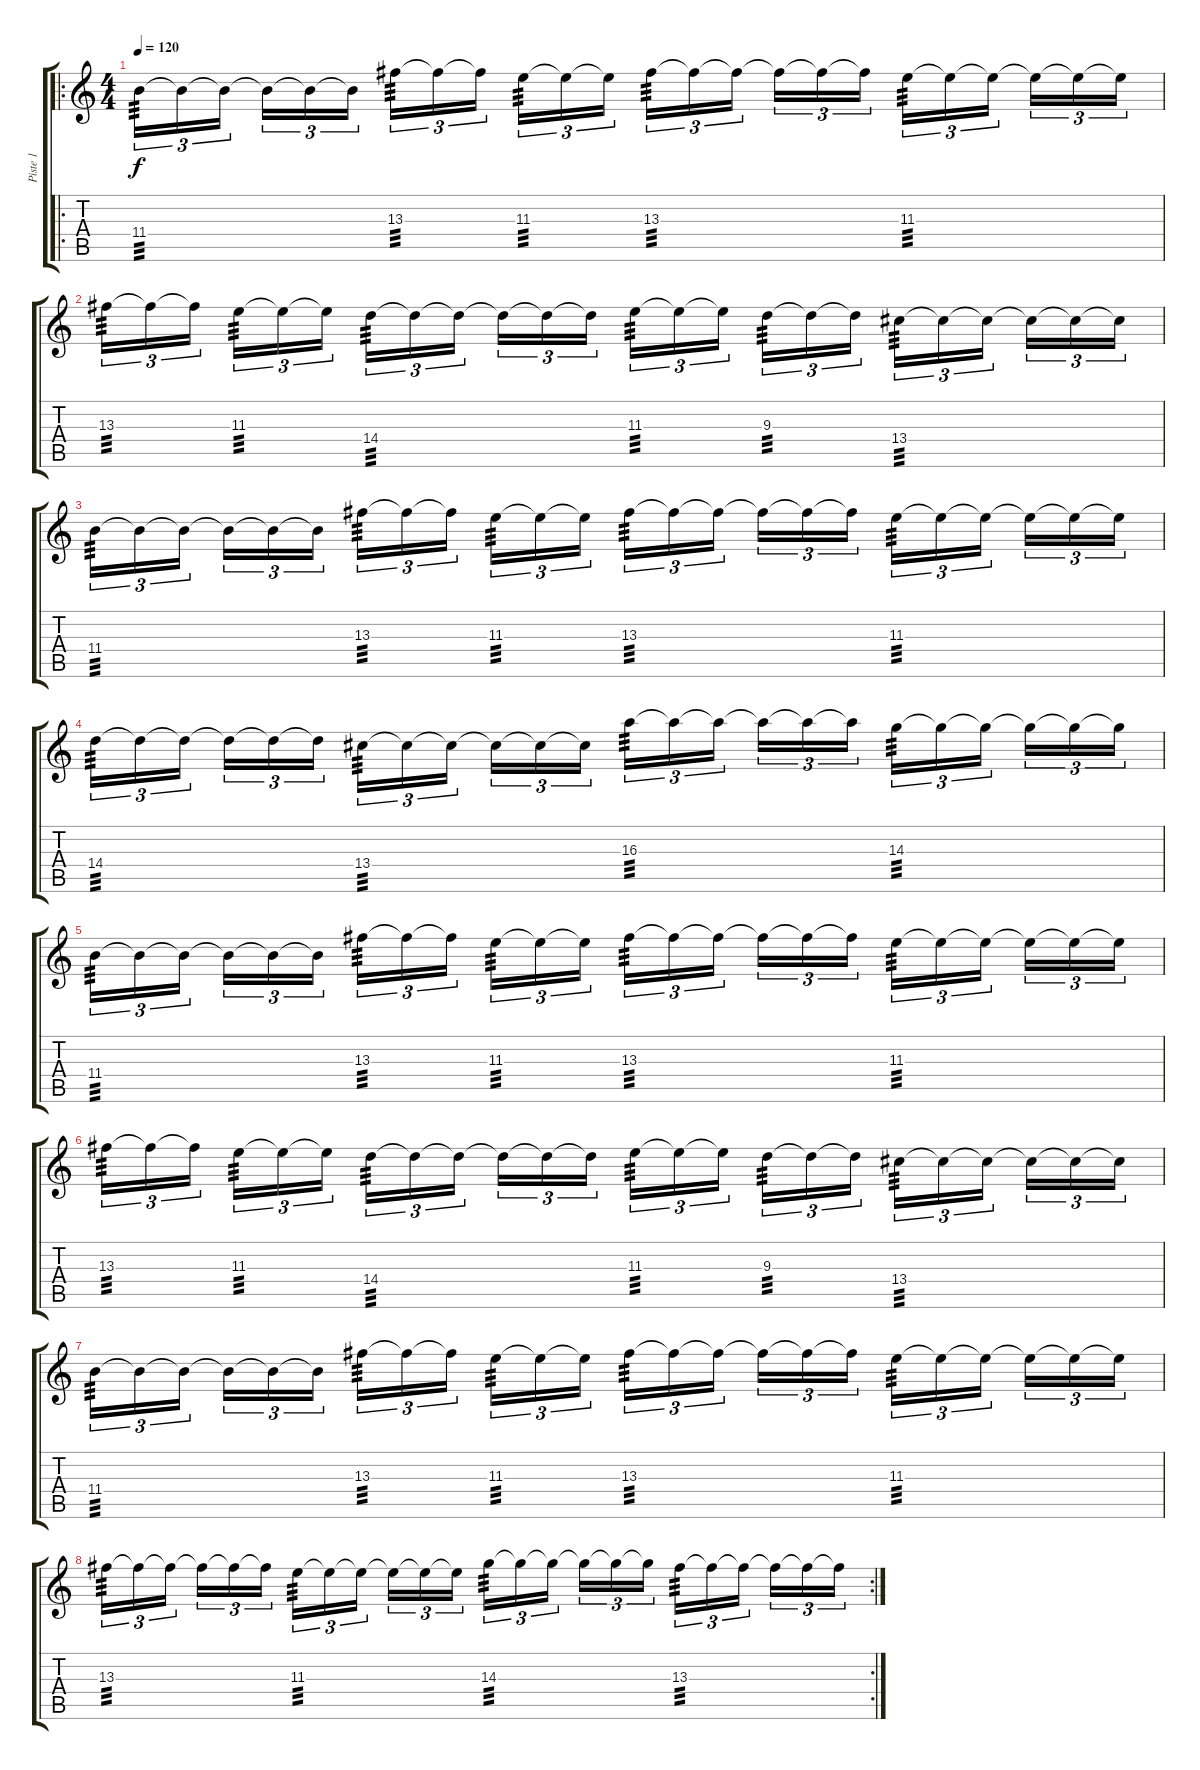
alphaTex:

\track ("Piste 1" "Piste 1") {instrument distortionguitar}
\staff {score tabs}
\tuning (D4 A3 F3 C3 G2 D2) {hide}
\ro
\ts (4 4)
\tempo 120
\clef g2
\ks c
11.4.16{tu (3 2) tp 3 dy f} 11.4{t}.16{tu (3 2)} 11.4{t}.16{tu (3 2) beam splitsecondary} 11.4{t}.16{tu (3 2)} 11.4{t}.16{tu (3 2)} 11.4{t}.16{tu (3 2)} 13.3.16{tu (3 2) tp 3} 13.3{t}.16{tu (3 2)} 13.3{t}.16{tu (3 2) beam splitsecondary} 11.3.16{tu (3 2) tp 3} 11.3{t}.16{tu (3 2)} 11.3{t}.16{tu (3 2)} 13.3.16{tu (3 2) tp 3} 13.3{t}.16{tu (3 2)} 13.3{t}.16{tu (3 2) beam splitsecondary} 13.3{t}.16{tu (3 2)} 13.3{t}.16{tu (3 2)} 13.3{t}.16{tu (3 2)} 11.3.16{tu (3 2) tp 3} 11.3{t}.16{tu (3 2)} 11.3{t}.16{tu (3 2) beam splitsecondary} 11.3{t}.16{tu (3 2)} 11.3{t}.16{tu (3 2)} 11.3{t}.16{tu (3 2)} |
13.3.16{tu (3 2) tp 3} 13.3{t}.16{tu (3 2)} 13.3{t}.16{tu (3 2) beam splitsecondary} 11.3.16{tu (3 2) tp 3} 11.3{t}.16{tu (3 2)} 11.3{t}.16{tu (3 2)} 14.4.16{tu (3 2) tp 3} 14.4{t}.16{tu (3 2)} 14.4{t}.16{tu (3 2) beam splitsecondary} 14.4{t}.16{tu (3 2)} 14.4{t}.16{tu (3 2)} 14.4{t}.16{tu (3 2)} 11.3.16{tu (3 2) tp 3} 11.3{t}.16{tu (3 2)} 11.3{t}.16{tu (3 2) beam splitsecondary} 9.3.16{tu (3 2) tp 3} 9.3{t}.16{tu (3 2)} 9.3{t}.16{tu (3 2)} 13.4.16{tu (3 2) tp 3} 13.4{t}.16{tu (3 2)} 13.4{t}.16{tu (3 2) beam splitsecondary} 13.4{t}.16{tu (3 2)} 13.4{t}.16{tu (3 2)} 13.4{t}.16{tu (3 2)} |
11.4.16{tu (3 2) tp 3} 11.4{t}.16{tu (3 2)} 11.4{t}.16{tu (3 2) beam splitsecondary} 11.4{t}.16{tu (3 2)} 11.4{t}.16{tu (3 2)} 11.4{t}.16{tu (3 2)} 13.3.16{tu (3 2) tp 3} 13.3{t}.16{tu (3 2)} 13.3{t}.16{tu (3 2) beam splitsecondary} 11.3.16{tu (3 2) tp 3} 11.3{t}.16{tu (3 2)} 11.3{t}.16{tu (3 2)} 13.3.16{tu (3 2) tp 3} 13.3{t}.16{tu (3 2)} 13.3{t}.16{tu (3 2) beam splitsecondary} 13.3{t}.16{tu (3 2)} 13.3{t}.16{tu (3 2)} 13.3{t}.16{tu (3 2)} 11.3.16{tu (3 2) tp 3} 11.3{t}.16{tu (3 2)} 11.3{t}.16{tu (3 2) beam splitsecondary} 11.3{t}.16{tu (3 2)} 11.3{t}.16{tu (3 2)} 11.3{t}.16{tu (3 2)} |
14.4.16{tu (3 2) tp 3} 14.4{t}.16{tu (3 2)} 14.4{t}.16{tu (3 2) beam splitsecondary} 14.4{t}.16{tu (3 2)} 14.4{t}.16{tu (3 2)} 14.4{t}.16{tu (3 2)} 13.4.16{tu (3 2) tp 3} 13.4{t}.16{tu (3 2)} 13.4{t}.16{tu (3 2) beam splitsecondary} 13.4{t}.16{tu (3 2)} 13.4{t}.16{tu (3 2)} 13.4{t}.16{tu (3 2)} 16.3.16{tu (3 2) tp 3} 16.3{t}.16{tu (3 2)} 16.3{t}.16{tu (3 2) beam splitsecondary} 16.3{t}.16{tu (3 2)} 16.3{t}.16{tu (3 2)} 16.3{t}.16{tu (3 2)} 14.3.16{tu (3 2) tp 3} 14.3{t}.16{tu (3 2)} 14.3{t}.16{tu (3 2) beam splitsecondary} 14.3{t}.16{tu (3 2)} 14.3{t}.16{tu (3 2)} 14.3{t}.16{tu (3 2)} |
11.4.16{tu (3 2) tp 3} 11.4{t}.16{tu (3 2)} 11.4{t}.16{tu (3 2) beam splitsecondary} 11.4{t}.16{tu (3 2)} 11.4{t}.16{tu (3 2)} 11.4{t}.16{tu (3 2)} 13.3.16{tu (3 2) tp 3} 13.3{t}.16{tu (3 2)} 13.3{t}.16{tu (3 2) beam splitsecondary} 11.3.16{tu (3 2) tp 3} 11.3{t}.16{tu (3 2)} 11.3{t}.16{tu (3 2)} 13.3.16{tu (3 2) tp 3} 13.3{t}.16{tu (3 2)} 13.3{t}.16{tu (3 2) beam splitsecondary} 13.3{t}.16{tu (3 2)} 13.3{t}.16{tu (3 2)} 13.3{t}.16{tu (3 2)} 11.3.16{tu (3 2) tp 3} 11.3{t}.16{tu (3 2)} 11.3{t}.16{tu (3 2) beam splitsecondary} 11.3{t}.16{tu (3 2)} 11.3{t}.16{tu (3 2)} 11.3{t}.16{tu (3 2)} |
13.3.16{tu (3 2) tp 3} 13.3{t}.16{tu (3 2)} 13.3{t}.16{tu (3 2) beam splitsecondary} 11.3.16{tu (3 2) tp 3} 11.3{t}.16{tu (3 2)} 11.3{t}.16{tu (3 2)} 14.4.16{tu (3 2) tp 3} 14.4{t}.16{tu (3 2)} 14.4{t}.16{tu (3 2) beam splitsecondary} 14.4{t}.16{tu (3 2)} 14.4{t}.16{tu (3 2)} 14.4{t}.16{tu (3 2)} 11.3.16{tu (3 2) tp 3} 11.3{t}.16{tu (3 2)} 11.3{t}.16{tu (3 2) beam splitsecondary} 9.3.16{tu (3 2) tp 3} 9.3{t}.16{tu (3 2)} 9.3{t}.16{tu (3 2)} 13.4.16{tu (3 2) tp 3} 13.4{t}.16{tu (3 2)} 13.4{t}.16{tu (3 2) beam splitsecondary} 13.4{t}.16{tu (3 2)} 13.4{t}.16{tu (3 2)} 13.4{t}.16{tu (3 2)} |
11.4.16{tu (3 2) tp 3} 11.4{t}.16{tu (3 2)} 11.4{t}.16{tu (3 2) beam splitsecondary} 11.4{t}.16{tu (3 2)} 11.4{t}.16{tu (3 2)} 11.4{t}.16{tu (3 2)} 13.3.16{tu (3 2) tp 3} 13.3{t}.16{tu (3 2)} 13.3{t}.16{tu (3 2) beam splitsecondary} 11.3.16{tu (3 2) tp 3} 11.3{t}.16{tu (3 2)} 11.3{t}.16{tu (3 2)} 13.3.16{tu (3 2) tp 3} 13.3{t}.16{tu (3 2)} 13.3{t}.16{tu (3 2) beam splitsecondary} 13.3{t}.16{tu (3 2)} 13.3{t}.16{tu (3 2)} 13.3{t}.16{tu (3 2)} 11.3.16{tu (3 2) tp 3} 11.3{t}.16{tu (3 2)} 11.3{t}.16{tu (3 2) beam splitsecondary} 11.3{t}.16{tu (3 2)} 11.3{t}.16{tu (3 2)} 11.3{t}.16{tu (3 2)} |
\rc 2
13.3.16{tu (3 2) tp 3} 13.3{t}.16{tu (3 2)} 13.3{t}.16{tu (3 2) beam splitsecondary} 13.3{t}.16{tu (3 2)} 13.3{t}.16{tu (3 2)} 13.3{t}.16{tu (3 2)} 11.3.16{tu (3 2) tp 3} 11.3{t}.16{tu (3 2)} 11.3{t}.16{tu (3 2) beam splitsecondary} 11.3{t}.16{tu (3 2)} 11.3{t}.16{tu (3 2)} 11.3{t}.16{tu (3 2)} 14.3.16{tu (3 2) tp 3} 14.3{t}.16{tu (3 2)} 14.3{t}.16{tu (3 2) beam splitsecondary} 14.3{t}.16{tu (3 2)} 14.3{t}.16{tu (3 2)} 14.3{t}.16{tu (3 2)} 13.3.16{tu (3 2) tp 3} 13.3{t}.16{tu (3 2)} 13.3{t}.16{tu (3 2) beam splitsecondary} 13.3{t}.16{tu (3 2)} 13.3{t}.16{tu (3 2)} 13.3{t}.16{tu (3 2)}
